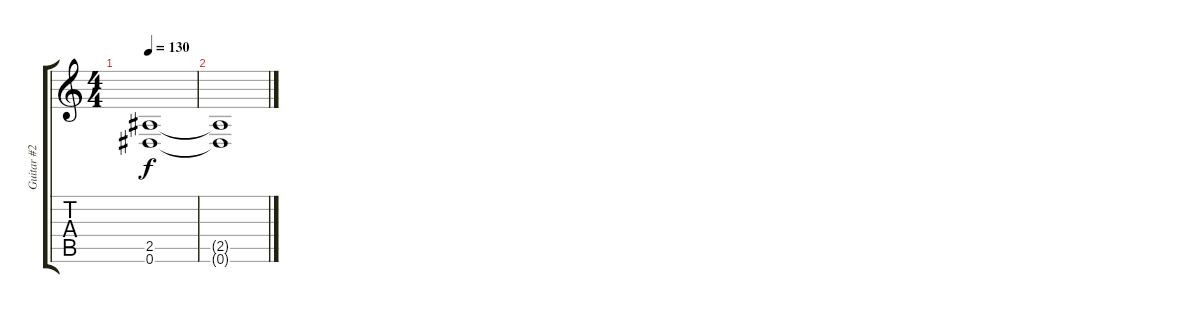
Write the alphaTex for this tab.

\track ("Guitar #2" "Guitar #2") {instrument acousticguitarsteel}
\staff {score tabs}
\tuning (Eb4 Bb3 Gb3 Db3 Ab2 Eb2) {hide}
\ts (4 4)
\tempo 130
\clef g2
\ks c
(2.5{t} 0.6{t}).1{dy f} |
(2.5{t} 0.6{t}).1
